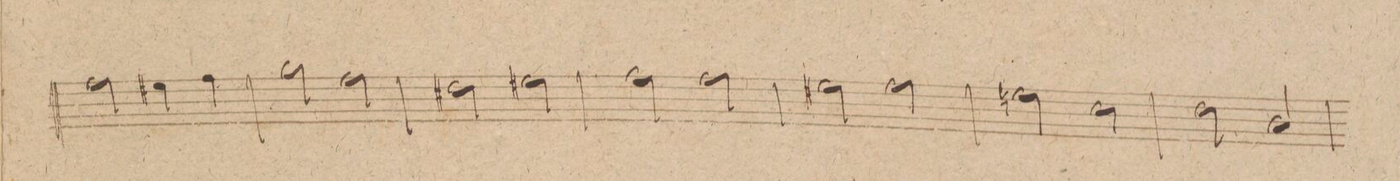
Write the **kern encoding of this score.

**kern	**dynam
*I"Trombone Baſso.	*
*clefF4	*
*k[]	*
*met(c|)	*
*M2/2	*
2A\	.
4G#X\	.
4A\	.
=20	=20
2B\	.
2A\	.
=21	=21
2F#X\	.
2G#X\	.
=22	=22
2A\	.
2A\	.
=23	=23
2G#X\	.
2A\	.
=24	=24
2Gn\	.
2E\	.
=25	=25
2F\	.
2D/	.
=26	=26
*-	*-
